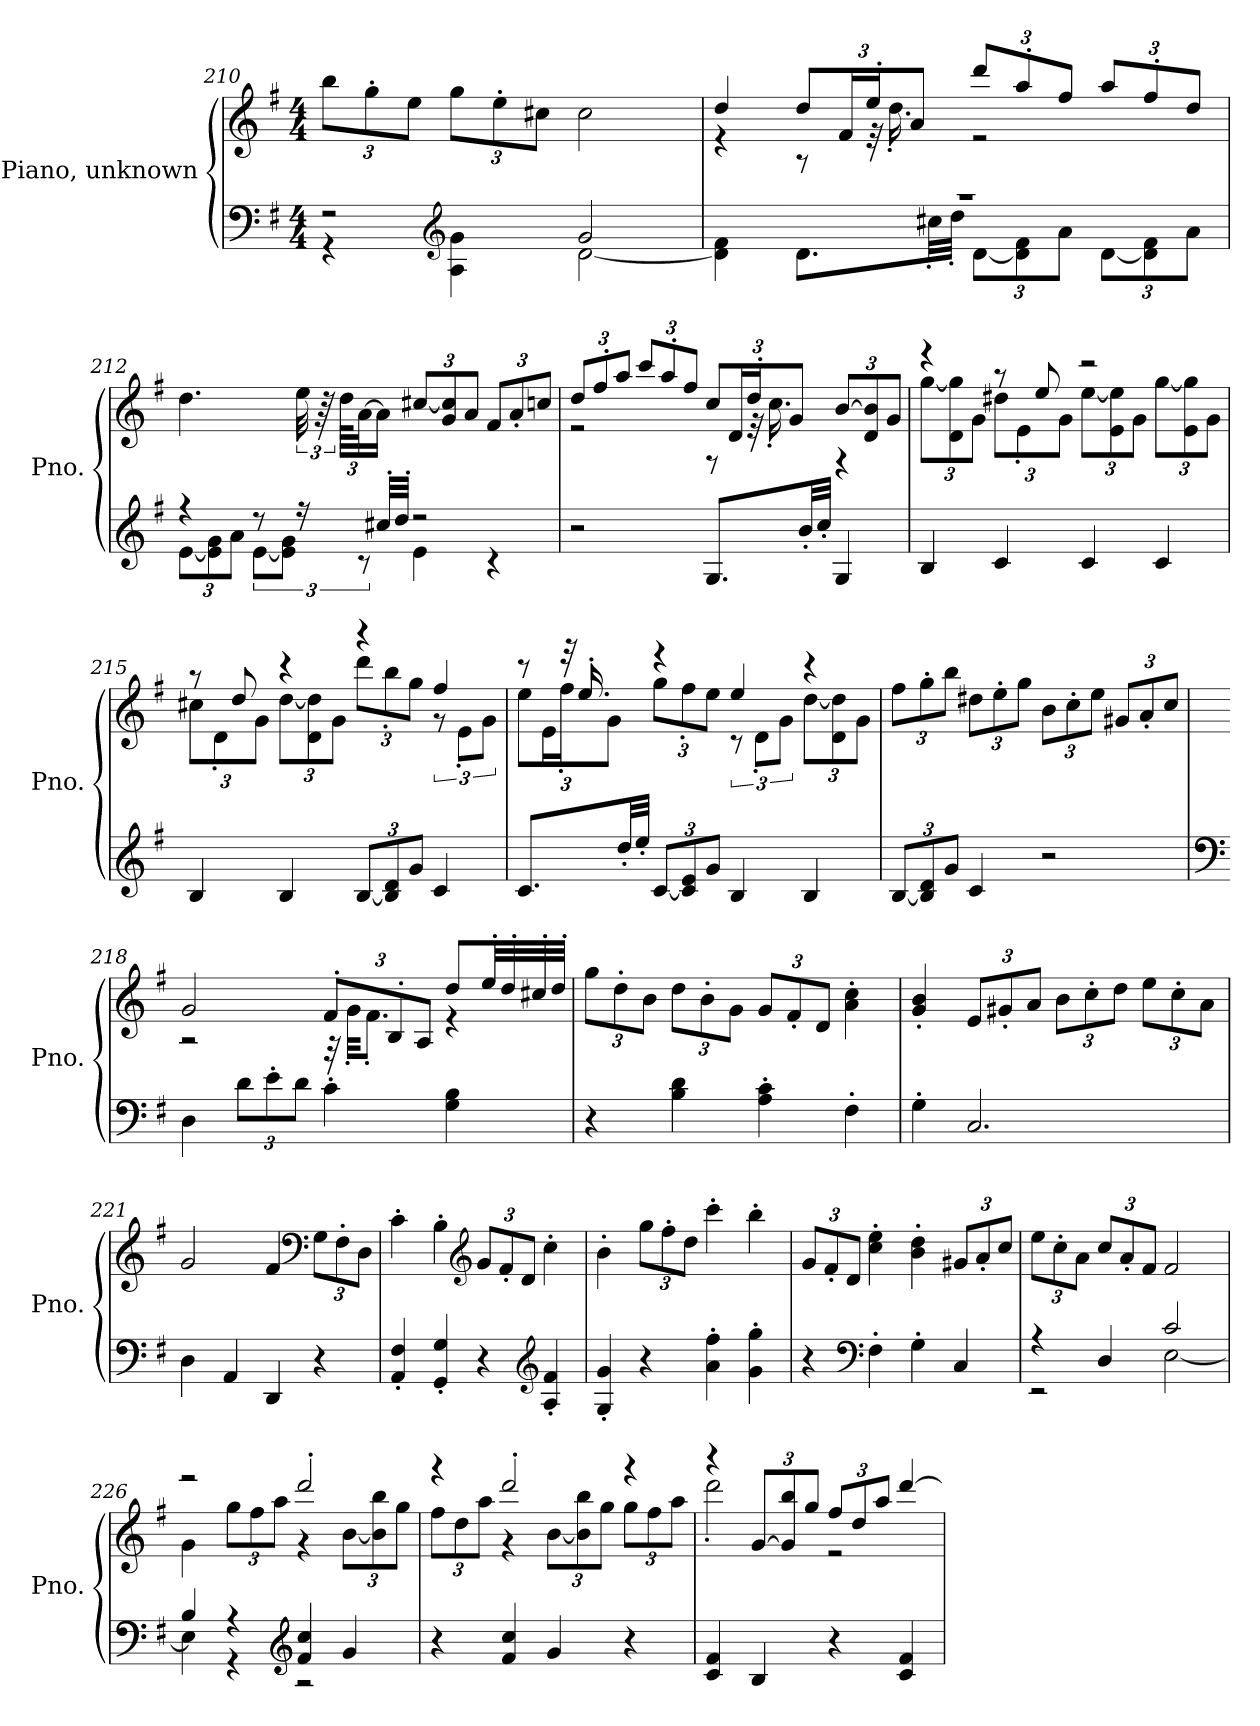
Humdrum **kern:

**kern	**kern
*part1	*part1
*staff2	*staff1
*I"Piano, unknown	*
*I'Pno.	*
*clefF4	*clefG2
*k[f#]	*k[f#]
*M4/4	*M4/4
=210	=210
*^	*
*	*	*Xbrackettup
2r	4r	12bb\L
.	.	12gg'\
.	.	12ee\J
*clefG2	*	*
.	4A\ 4g\	12gg\L
.	.	12ee'\
.	.	12cc#X\J
2g/	[2d\	2cc#\
=211	=211	=211
*	*	*^
1r	4d\] 4f#\	4dd/	4r
.	8.d\L	12dd/L	8r
.	.	24f#/L	.
.	.	24ee'/J	32r
.	.	.	16.dd'\
.	.	12a/J	.
.	32cc#X'\LL	.	.
.	32dd'\JJJ	.	.
*	*Xbrackettup	*	*
.	[12d\L	12ddd/L	2r
.	12d\] 12f#\	12aa'/	.
.	12a\J	12ff#/J	.
.	[12d\L	12aa/L	.
.	12d\] 12f#\	12ff#'/	.
.	12a\J	12dd/J	.
*	*	*v	*v
!!LO:PB:g=z
=212	=212	=212
4r	[12e\L	4.dd\
.	12e\] 12g\	.
.	12a\J	.
*	*brackettup	*
8r	[12e\L	.
.	12e\] 12g\J	.
*	*	*brackettup
16r	.	48ee\
.	.	96r
.	.	96dd\KLLL
.	12r	[48a\J
32cc#X'/LLL	.	16a\JJ]
32dd'/JJJ	.	.
*	*	*Xbrackettup
2r	4e\	[12cc#X/L
.	.	12g/ 12cc#/]
.	.	12a/J
.	4r	12f#/L
.	.	12a'/
.	.	12ccn/J
*v	*v	*
=213	=213
*	*^
2r	12dd/L	2r
.	12ff#'/	.
.	12aa/J	.
.	12ccc/L	.
.	12aa'/	.
.	12ff#/J	.
8.G/L	12cc/L	8r
.	24d/L	.
.	24dd'/J	32r
.	.	16.cc'\
.	12g/J	.
32b'/LL	.	.
32cc'/JJJ	.	.
4G/	[12b/L	4r
.	12d/ 12b/]	.
.	12g/J	.
!!LO:LB:g=z	!!
=214	=214	=214
4B/	4r	[12gg\L
.	.	12d\ 12gg\]
.	.	12g\J
4c/	8r	12dd#X\L
.	.	12e'\
.	8ee/	.
.	.	12g\J
4c/	2r	[12ee\L
.	.	12e\ 12ee\]
.	.	12g\J
4c/	.	[12gg\L
.	.	12e\ 12gg\]
.	.	12g\J
=215	=215	=215
4B/	8r	12cc#X\L
.	.	12d'\
.	8dd/	.
.	.	12g\J
4B/	4r	[12dd\L
.	.	12d\ 12dd\]
.	.	12g\J
*Xbrackettup	*	*
[12B/L	4r	12ddd\L
12B/] 12d/	.	12bb'\
12g/J	.	12gg\J
*	*	*brackettup
4c/	4ff#/	12r
.	.	12e'\L
.	.	12g\J
!!LO:LB:g=z	!!
=216	=216	=216
*	*	*Xbrackettup
8.c/L	8r	12ee\L
.	.	24e\L
.	32r	24ff#'\J
.	16.ee'/	.
.	.	12g\J
32dd'/LL	.	.
32ee'/JJJ	.	.
[12c/L	4r	12gg\L
12c/] 12e/	.	12ff#'\
12g/J	.	12ee\J
*	*	*brackettup
4B/	4ee/	12r
.	.	12d'\L
.	.	12g\J
*	*	*Xbrackettup
4B/	4r	[12dd\L
.	.	12d\ 12dd\]
.	.	12g\J
*	*v	*v
=217	=217
[12B/L	12ff#\L
12B/] 12d/	12gg'\
12g/J	12bb\J
4c/	12dd#X\L
.	12ee'\
.	12gg\J
2r	12b\L
.	12cc'\
.	12ee\J
.	12g#X/L
.	12a'/
.	12cc/J
!!LO:LB:g=z
=218	=218
*clefF4	*
*	*^
4D\	2g/	2r
12d\L	.	.
12e'\	.	.
12d\J	.	.
4c'\	12f#'/L	32r
.	.	32g'\KKL
.	.	8.f#'\J
.	12B'/	.
.	12A/J	.
4G\ 4B\	8dd/L	4r
.	32ee'/LL	.
.	32dd'/	.
.	32cc#X'/	.
.	32dd'/JJJ	.
*	*v	*v
=219	=219
4r	12gg\L
.	12dd'\
.	12b\J
4B\ 4d\	12dd\L
.	12b'\
.	12g\J
4A\' 4c\'	12g/L
.	12f#'/
.	12d/J
4F#'\	4a\' 4cc\'
=220	=220
4G'\	4g/' 4b/'
2.C/	12e/L
.	12g#X'/
.	12a/J
.	12b\L
.	12cc'\
.	12dd\J
.	12ee\L
.	12cc'\
.	12a\J
!!LO:LB:g=z
=221	=221
4D\	2g/
4AA/	.
4DD/	4f#/
*	*clefF4
4r	12G\L
.	12F#'\
.	12D\J
=222	=222
4AA/' 4F#/'	4c'\
4GG/' 4G/'	4B'\
*	*clefG2
4r	12g/L
.	12f#'/
.	12d/J
*clefG2	*
4A/' 4f#/'	4cc'\
=223	=223
4G/' 4g/'	4b'\
4r	12gg\L
.	12ff#'\
.	12dd\J
4a\' 4ff#\'	4ccc'\
4g\' 4gg\'	4bb'\
=224	=224
4r	12g/L
.	12f#'/
.	12d/J
*clefF4	*
4F#'\	4cc\' 4ee\'
4G'\	4b\' 4dd\'
4C/	12g#X/L
.	12a'/
.	12cc/J
=225	=225
*^	*
4r	2r	12ee\L
.	.	12cc'\
.	.	12a\J
4D/	.	12cc/L
.	.	12a'/
.	.	12f#/J
2c/	[2E\	2f#/
!!LO:LB:g=z
=226	=226	=226
*	*	*^
4B/	4E\]	2r	4g\
4r	4r	.	12gg\L
.	.	.	12ff#\
.	.	.	12aa\J
*clefG2	*	*	*
4f#/ 4cc/	2r	2ddd'/	4r
4g/	.	.	[12b\L
.	.	.	12b\] 12bb\
.	.	.	12gg\J
*v	*v	*	*
=227	=227	=227
4r	4r	12ff#\L
.	.	12dd\
.	.	12aa\J
4f#/ 4cc/	2ddd'/	4r
4g/	.	[12b\L
.	.	12b\] 12bb\
.	.	12gg\J
4r	4r	12gg\L
.	.	12ff#\
.	.	12aa\J
=228	=228	=228
4c/ 4f#/	4r	2ddd'\
4B/	[12g/L	.
.	12g/] 12bb/	.
.	12gg/J	.
4r	12ff#/L	2r
.	12dd/	.
.	12aa/J	.
4c/ 4f#/	[4ddd/	.
*	*v	*v
=	=
*-	*-
